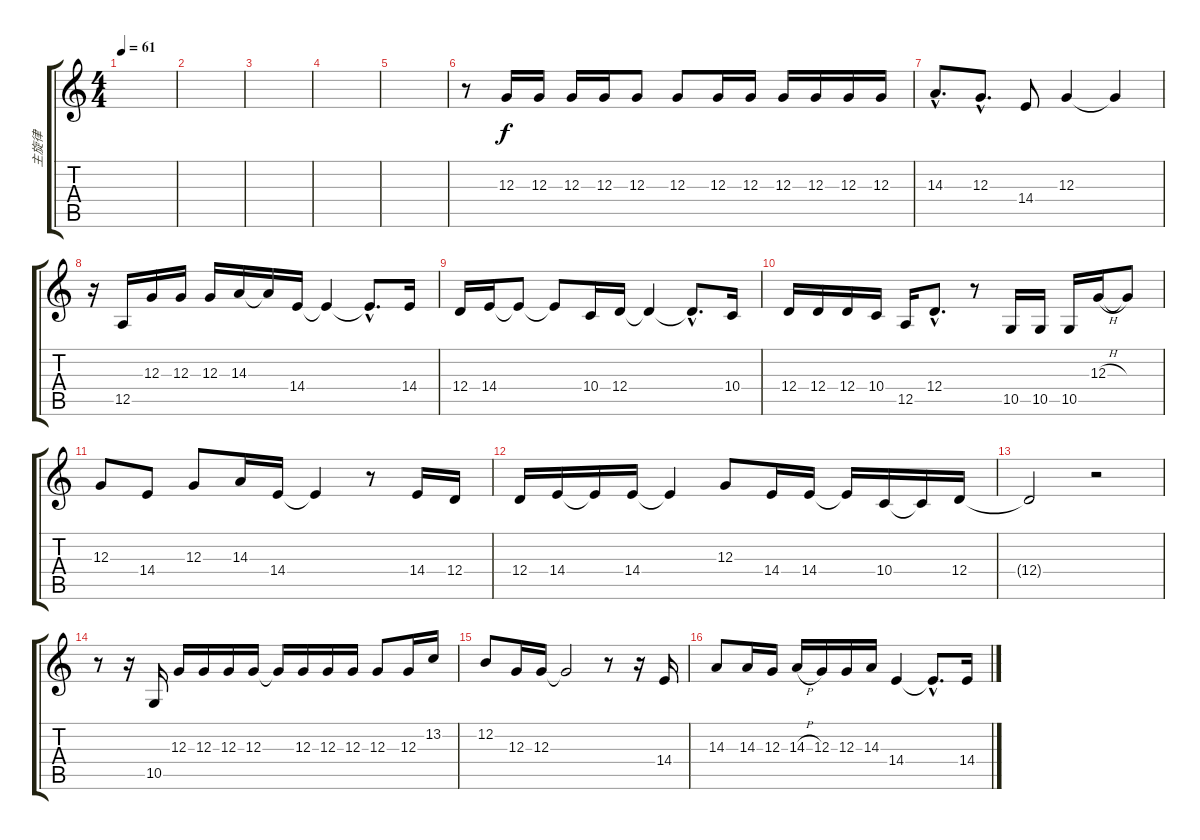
\track ("主旋律" "主旋律") {instrument sopranosax}
\staff {score tabs}
\tuning (E4 B3 G3 D3 A2 E2) {hide}
\ts (4 4)
\tempo 61
\clef g2
\ks c
|
|
|
|
|
r.8 12.3.16 12.3.16 12.3.16 12.3.16 12.3.8 12.3.8 12.3.16 12.3.16 12.3.16 12.3.16 12.3.16 12.3.16 |
14.3{hac}.8{d} 12.3{hac}.8{d} 14.4.8 12.3.4 12.3{t}.4 |
r.16 12.5.16 12.3.16 12.3.16 12.3.16 14.3.16 14.3{t}.16 14.4.16 14.4{t}.4 14.4{hac t}.8{d} 14.4.16 |
12.4.16 14.4.16 14.4{t}.8 14.4{t}.8 10.4.16 12.4.16 12.4{t}.4 12.4{hac t}.8{d} 10.4.16 |
12.4.16 12.4.16 12.4.16 10.4.16 12.5.16 12.4{hac}.8{d} r.8 10.5.16 10.5.16 10.5.16 12.3{h}.16 12.3{t}.8 |
12.3.8 14.4.8 12.3.8 14.3.16 14.4.16 14.4{t}.4 r.8 14.4.16 12.4.16 |
12.4.16 14.4.16 14.4{t}.16 14.4.16 14.4{t}.4 12.3.8 14.4.16 14.4.16 14.4{t}.16 10.4.16 10.4{t}.16 12.4.16 |
12.4{t}.2 r.2 |
r.8 r.16 10.5.16 12.3.16 12.3.16 12.3.16 12.3.16 12.3{t}.16 12.3.16 12.3.16 12.3.16 12.3.8 12.3.16 13.2.16 |
12.2.8 12.3.16 12.3.16 12.3{t}.2 r.8 r.16 14.4.16 |
14.3.8 14.3.16 12.3.16 14.3{h}.16 12.3.16 12.3.16 14.3.16 14.4.4 14.4{hac t}.8{d} 14.4.16
